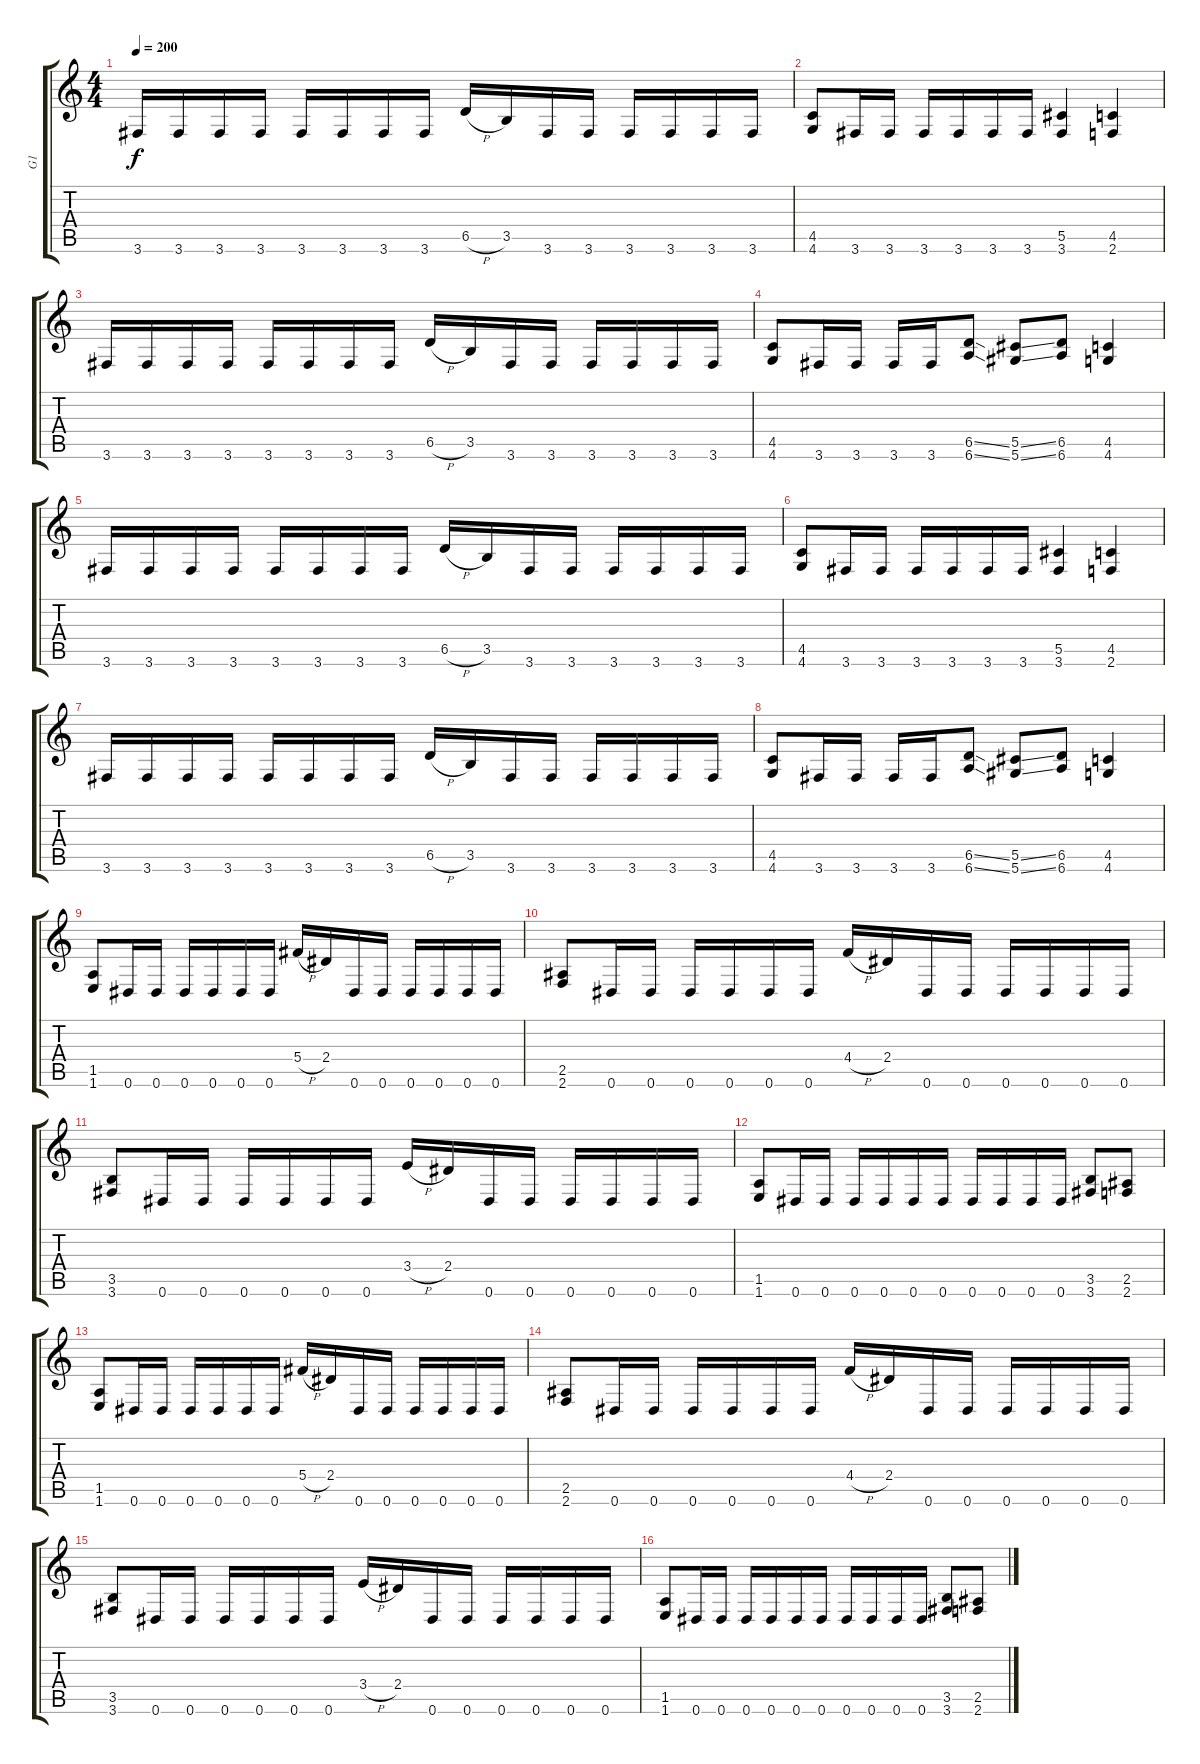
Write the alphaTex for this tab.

\track ("G1" "G1") {instrument distortionguitar}
\staff {score tabs}
\tuning (Eb4 Bb3 Gb3 Db3 Ab2 Eb2) {hide}
\ts (4 4)
\tempo 200
\clef g2
\ks c
3.6.16{dy f} 3.6.16 3.6.16 3.6.16 3.6.16 3.6.16 3.6.16 3.6.16 6.5{h}.16 3.5.16 3.6.16 3.6.16 3.6.16 3.6.16 3.6.16 3.6.16 |
(4.5 4.6).8 3.6.16 3.6.16 3.6.16 3.6.16 3.6.16 3.6.16 (5.5 3.6).4 (4.5 2.6).4 |
3.6.16 3.6.16 3.6.16 3.6.16 3.6.16 3.6.16 3.6.16 3.6.16 6.5{h}.16 3.5.16 3.6.16 3.6.16 3.6.16 3.6.16 3.6.16 3.6.16 |
(4.5 4.6).8 3.6.16 3.6.16 3.6.16 3.6.16 (6.5{ss} 6.6{ss}).8 (5.5{ss} 5.6{ss}).8 (6.5 6.6).8 (4.5 4.6).4 |
3.6.16 3.6.16 3.6.16 3.6.16 3.6.16 3.6.16 3.6.16 3.6.16 6.5{h}.16 3.5.16 3.6.16 3.6.16 3.6.16 3.6.16 3.6.16 3.6.16 |
(4.5 4.6).8 3.6.16 3.6.16 3.6.16 3.6.16 3.6.16 3.6.16 (5.5 3.6).4 (4.5 2.6).4 |
3.6.16 3.6.16 3.6.16 3.6.16 3.6.16 3.6.16 3.6.16 3.6.16 6.5{h}.16 3.5.16 3.6.16 3.6.16 3.6.16 3.6.16 3.6.16 3.6.16 |
(4.5 4.6).8 3.6.16 3.6.16 3.6.16 3.6.16 (6.5{ss} 6.6{ss}).8 (5.5{ss} 5.6{ss}).8 (6.5 6.6).8 (4.5 4.6).4 |
(1.5 1.6).8 0.6.16 0.6.16 0.6.16 0.6.16 0.6.16 0.6.16 5.4{h}.16 2.4.16 0.6.16 0.6.16 0.6.16 0.6.16 0.6.16 0.6.16 |
(2.5 2.6).8 0.6.16 0.6.16 0.6.16 0.6.16 0.6.16 0.6.16 4.4{h}.16 2.4.16 0.6.16 0.6.16 0.6.16 0.6.16 0.6.16 0.6.16 |
(3.5 3.6).8 0.6.16 0.6.16 0.6.16 0.6.16 0.6.16 0.6.16 3.4{h}.16 2.4.16 0.6.16 0.6.16 0.6.16 0.6.16 0.6.16 0.6.16 |
(1.5 1.6).8 0.6.16 0.6.16 0.6.16 0.6.16 0.6.16 0.6.16 0.6.16 0.6.16 0.6.16 0.6.16 (3.5 3.6).8 (2.5 2.6).8 |
(1.5 1.6).8 0.6.16 0.6.16 0.6.16 0.6.16 0.6.16 0.6.16 5.4{h}.16 2.4.16 0.6.16 0.6.16 0.6.16 0.6.16 0.6.16 0.6.16 |
(2.5 2.6).8 0.6.16 0.6.16 0.6.16 0.6.16 0.6.16 0.6.16 4.4{h}.16 2.4.16 0.6.16 0.6.16 0.6.16 0.6.16 0.6.16 0.6.16 |
(3.5 3.6).8 0.6.16 0.6.16 0.6.16 0.6.16 0.6.16 0.6.16 3.4{h}.16 2.4.16 0.6.16 0.6.16 0.6.16 0.6.16 0.6.16 0.6.16 |
(1.5 1.6).8 0.6.16 0.6.16 0.6.16 0.6.16 0.6.16 0.6.16 0.6.16 0.6.16 0.6.16 0.6.16 (3.5 3.6).8 (2.5 2.6).8
